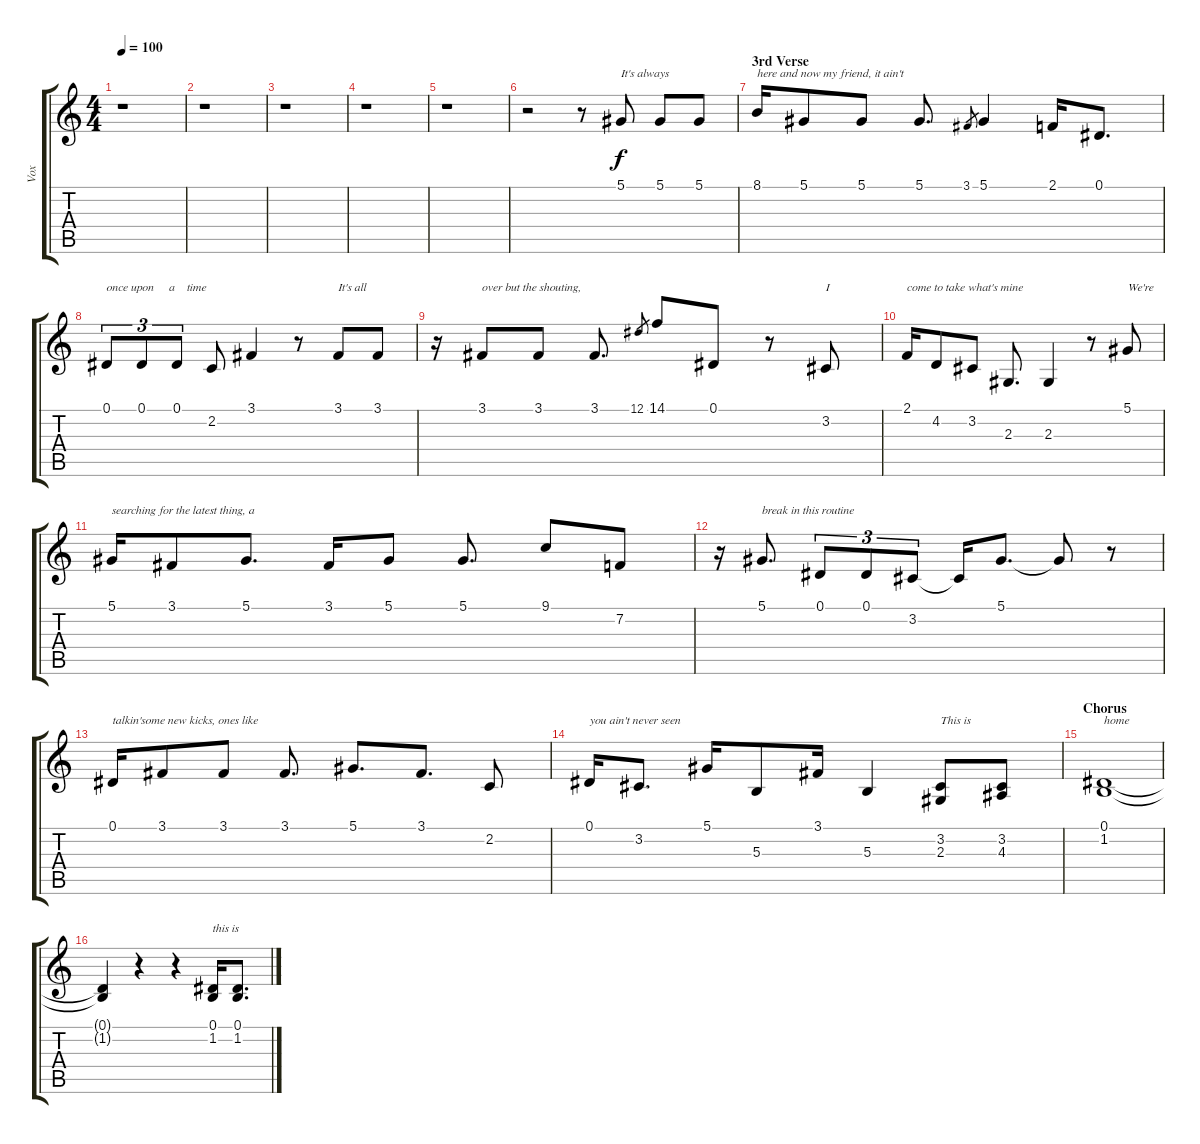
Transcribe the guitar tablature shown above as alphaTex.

\track ("Vox" "Vox") {instrument sopranosax}
\staff {score tabs}
\tuning (Eb4 Bb3 Gb3 Db3 Ab2 Eb2) {hide}
\ts (4 4)
\tempo 100
\clef g2
\ks c
r.1{dy f} |
r.1 |
r.1 |
r.1 |
r.1 |
r.2 r.8 5.1.8{txt "It's always"} 5.1.8 5.1.8 |
\section ("" "3rd Verse")
8.1.16{txt "here and now my friend, it ain't"} 5.1.8 5.1.8 5.1.8{d} 3.1.8{gr} 5.1.4 2.1.16 0.1.8{d} |
0.1.8{tu (3 2) txt "once upon     a    time"} 0.1.8{tu (3 2)} 0.1.8{tu (3 2)} 2.2.8 3.1.4 r.8 3.1.8{txt "It's all"} 3.1.8 |
r.16 3.1.8{txt "over but the shouting,"} 3.1.8 3.1.8{d} 12.1.8{gr} 14.1.8 0.1.8 r.8 3.2.8{txt "I"} |
2.1.16{txt "come to take what's mine"} 4.2.8 3.2.8 2.3.8{d} 2.3.4 r.8 5.1.8{txt "We're"} |
5.1.16{txt "searching for the latest thing, a"} 3.1.8 5.1.8{d} 3.1.16 5.1.8 5.1.8{d} 9.1.8 7.2.8 |
r.16 5.1.8{d txt "break in this routine"} 0.1.8{tu (3 2)} 0.1.8{tu (3 2)} 3.2.8{tu (3 2)} 3.2{t}.16 5.1.8{d} 5.1{t}.8 r.8 |
0.1.16{txt "talkin'some new kicks, ones like"} 3.1.8 3.1.8 3.1.8{d} 5.1.8{d} 3.1.8{d} 2.2.8 |
0.1.16{txt "you ain't never seen"} 3.2.8{d} 5.1.16 5.3.8 3.1.16 5.3.4 (3.2 2.3).8{txt "This is"} (3.2 4.3).8 |
\section ("" "Chorus")
(0.1 1.2).1{txt "home"} |
(0.1{t} 1.2{t}).4 r.4 r.4 (0.1 1.2).16{txt "this is"} (0.1 1.2).8{d}
